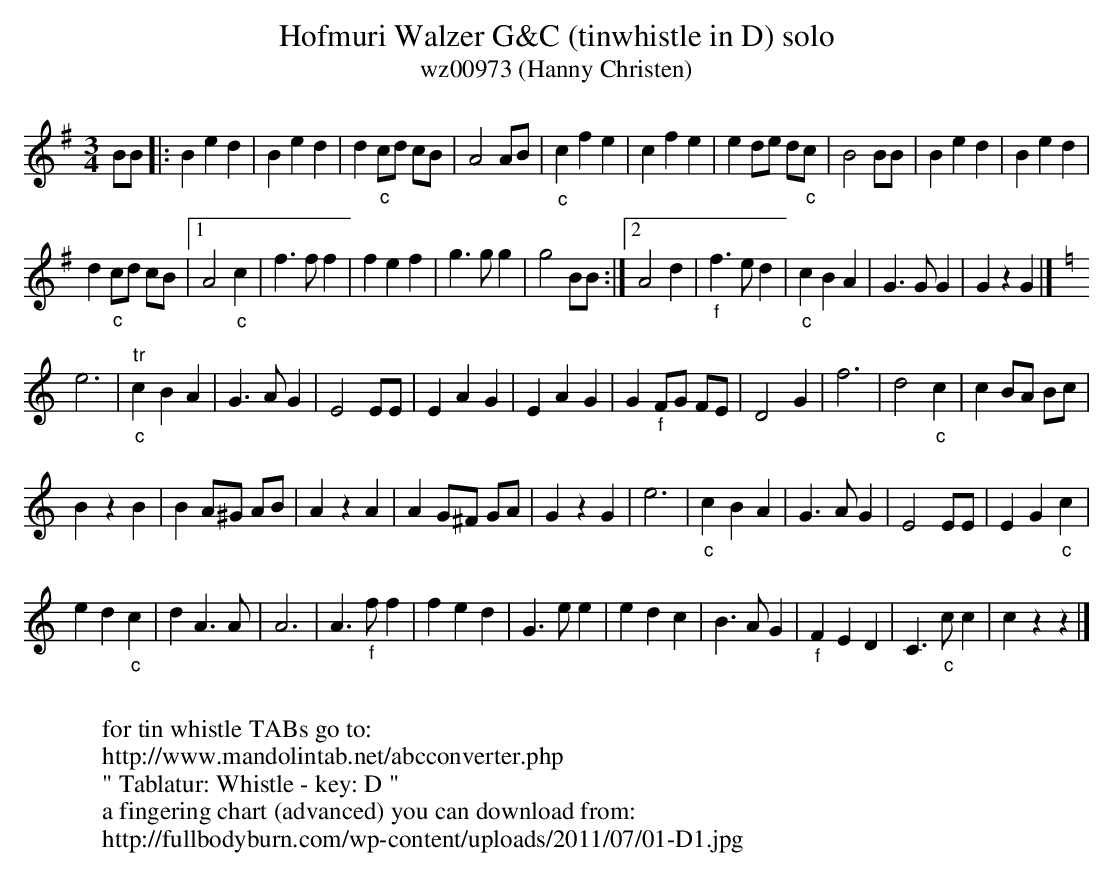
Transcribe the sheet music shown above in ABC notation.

X:1
T: Hofmuri Walzer G&C (tinwhistle in D) solo
T: wz00973 (Hanny Christen)
M:3/4
L:1/8
K:G transpose=12
BB |: B2e2d2 | B2e2d2 | d2"_c"cd cB | A4AB | "_c"c2f2e2 | c2f2e2 | e2de d"_c"c | B4BB | B2e2d2 | B2e2d2 |
d2"_c"cd cB |1 A4"_c"c2 | f3ff2 | f2e2f2 | g3gg2 | g4BB :|2 A4d2 | "_f"f3ed2 | "_c"c2B2A2 | G3GG2 | G2z2G2 |] [K:C]
e6 | "tr""_c"c2B2A2 | G3AG2 | E4EE | E2A2G2 | E2A2G2 | G2"_f"FG FE | D4G2 | f6 | d4"_c"c2 | c2BA Bc |
B2z2B2 | B2A^G AB | A2z2A2 | A2G^F GA | G2z2G2 | e6 | "_c"c2B2A2 | G3AG2 | E4EE | E2G2"_c"c2 |
e2d2"_c"c2 | d2A3A | A6 | A3"_f"ff2 | f2e2d2 | G3ee2 | e2d2c2 | B3AG2 | "_f"F2E2D2 | C3"_c"cc2 | c2z2z2 |]
W:
W:for tin whistle TABs go to:
W:http://www.mandolintab.net/abcconverter.php
W:" Tablatur: Whistle - key: D "
W:a fingering chart (advanced) you can download from:
W:http://fullbodyburn.com/wp-content/uploads/2011/07/01-D1.jpg
